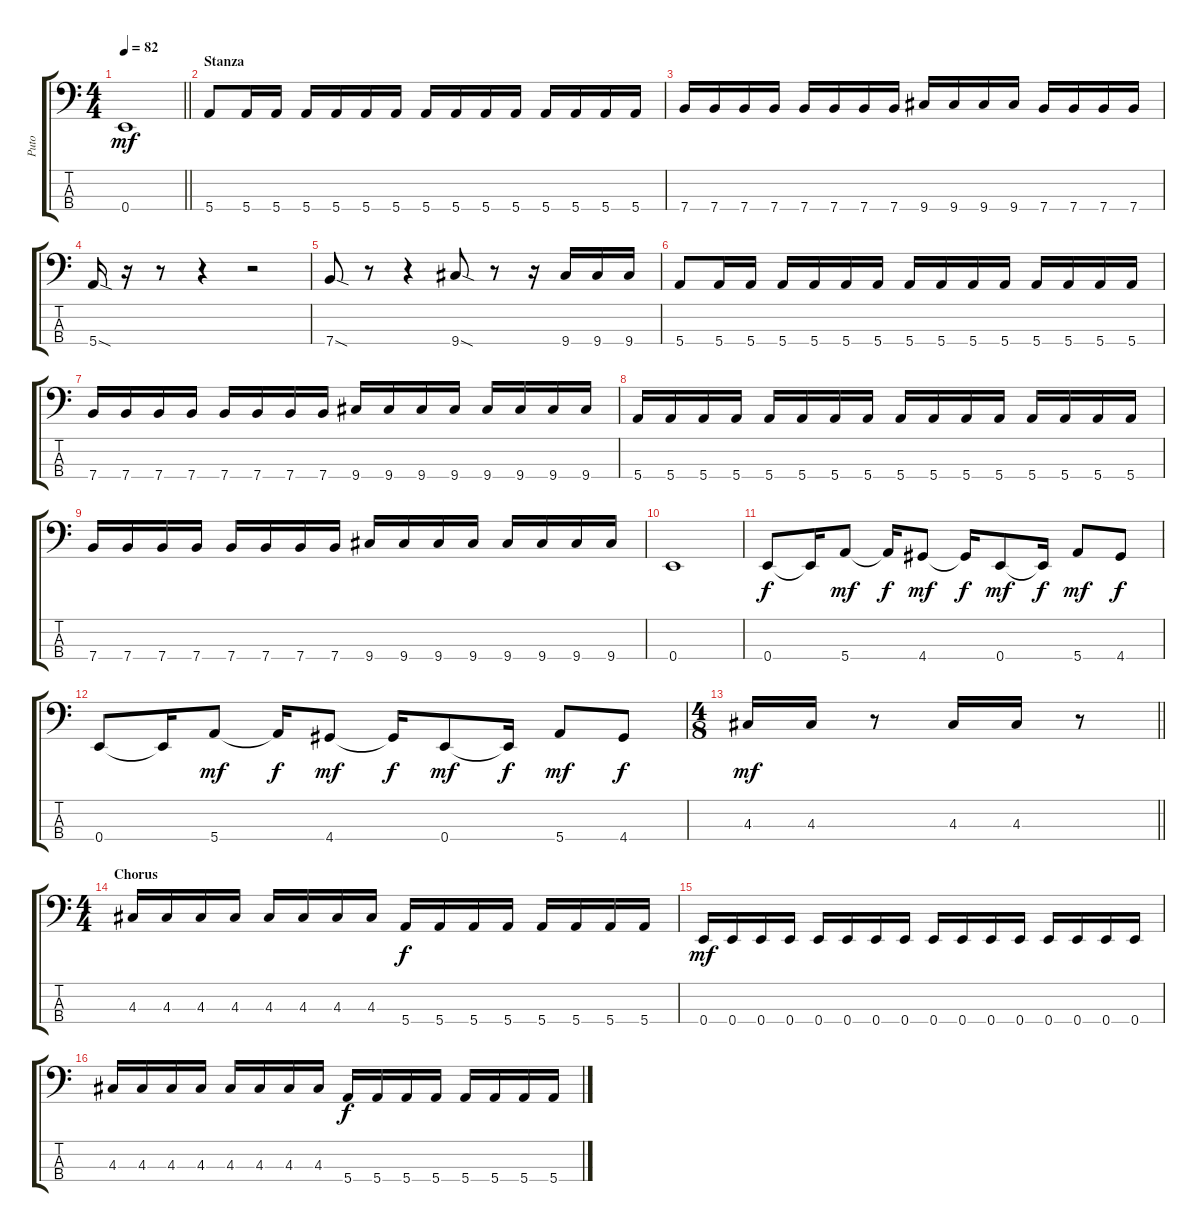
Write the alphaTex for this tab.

\track ("Puto" "Puto") {instrument electricbasspick}
\staff {score tabs}
\tuning (G2 D2 A1 E1) {hide}
\ts (4 4)
\tempo 82
\clef f4
\barLineRight lightlight
\ks c
0.4.1{dy mf} |
\section ("" "Stanza")
5.4.8 5.4.16 5.4.16 5.4.16 5.4.16 5.4.16 5.4.16 5.4.16 5.4.16 5.4.16 5.4.16 5.4.16 5.4.16 5.4.16 5.4.16 |
7.4.16 7.4.16 7.4.16 7.4.16 7.4.16 7.4.16 7.4.16 7.4.16 9.4.16 9.4.16 9.4.16 9.4.16 7.4.16 7.4.16 7.4.16 7.4.16 |
5.4{sod}.16 r.16 r.8 r.4 r.2 |
7.4{sod}.8 r.8 r.4 9.4{sod}.8 r.8 r.16 9.4.16 9.4.16 9.4.16 |
5.4.8 5.4.16 5.4.16 5.4.16 5.4.16 5.4.16 5.4.16 5.4.16 5.4.16 5.4.16 5.4.16 5.4.16 5.4.16 5.4.16 5.4.16 |
7.4.16 7.4.16 7.4.16 7.4.16 7.4.16 7.4.16 7.4.16 7.4.16 9.4.16 9.4.16 9.4.16 9.4.16 9.4.16 9.4.16 9.4.16 9.4.16 |
5.4.16 5.4.16 5.4.16 5.4.16 5.4.16 5.4.16 5.4.16 5.4.16 5.4.16 5.4.16 5.4.16 5.4.16 5.4.16 5.4.16 5.4.16 5.4.16 |
7.4.16 7.4.16 7.4.16 7.4.16 7.4.16 7.4.16 7.4.16 7.4.16 9.4.16 9.4.16 9.4.16 9.4.16 9.4.16 9.4.16 9.4.16 9.4.16 |
0.4.1 |
0.4.8{dy f} 0.4{t}.16 5.4.8{dy mf} 5.4{t}.16{dy f} 4.4.8{dy mf} 4.4{t}.16{dy f} 0.4.8{dy mf} 0.4{t}.16{dy f} 5.4.8{dy mf} 4.4.8{dy f} |
0.4.8 0.4{t}.16 5.4.8{dy mf} 5.4{t}.16{dy f} 4.4.8{dy mf} 4.4{t}.16{dy f} 0.4.8{dy mf} 0.4{t}.16{dy f} 5.4.8{dy mf} 4.4.8{dy f} |
\ts (4 8)
\barLineRight lightlight
4.3.16{dy mf} 4.3.16 r.8 4.3.16 4.3.16 r.8 |
\ts (4 4)
\section ("" "Chorus")
4.3.16 4.3.16 4.3.16 4.3.16 4.3.16 4.3.16 4.3.16 4.3.16 5.4.16{dy f} 5.4.16 5.4.16 5.4.16 5.4.16 5.4.16 5.4.16 5.4.16 |
0.4.16{dy mf} 0.4.16 0.4.16 0.4.16 0.4.16 0.4.16 0.4.16 0.4.16 0.4.16 0.4.16 0.4.16 0.4.16 0.4.16 0.4.16 0.4.16 0.4.16 |
4.3.16 4.3.16 4.3.16 4.3.16 4.3.16 4.3.16 4.3.16 4.3.16 5.4.16{dy f} 5.4.16 5.4.16 5.4.16 5.4.16 5.4.16 5.4.16 5.4.16
